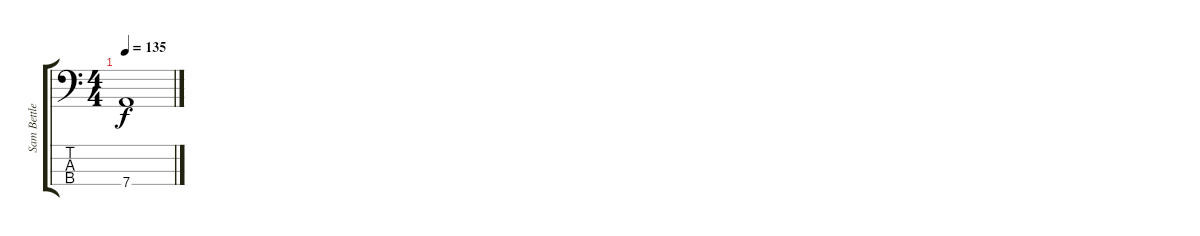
\track ("Sam Bettley" "Sam Bettle") {instrument electricbasspick}
\staff {score tabs}
\tuning (G2 D2 A1 D1) {hide}
\ts (4 4)
\tempo 135
\clef f4
\ks c
7.4{t}.1{dy f}
